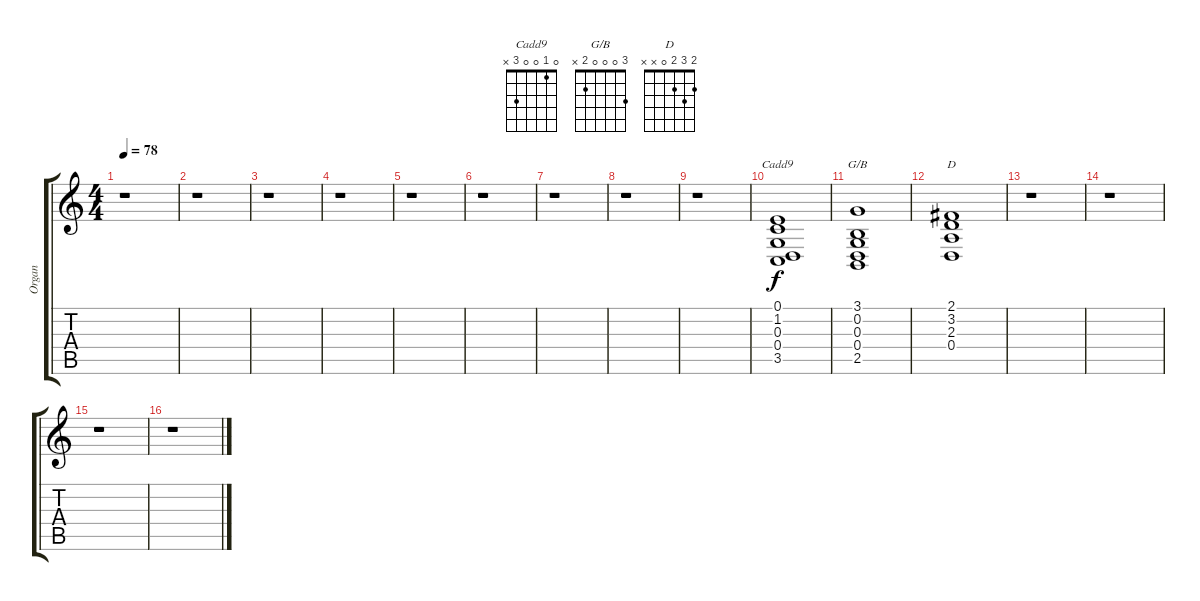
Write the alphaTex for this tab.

\track ("Organ" "Organ") {instrument rockorgan}
\staff {score tabs}
\tuning (E4 B3 G3 D3 A2 E2) {hide}
\chord ("Cadd9" 0 1 0 0 3 x)
\chord ("G/B" 3 0 0 0 2 x)
\chord ("D" 2 3 2 0 x x)
\ts (4 4)
\tempo 78
\clef g2
\ks c
r.1{dy f instrument rockorgan} |
r.1 |
r.1 |
r.1 |
r.1 |
r.1 |
r.1 |
r.1 |
r.1 |
(0.1 1.2 0.3 0.4 3.5).1{ch "Cadd9"} |
(3.1 0.2 0.3 0.4 2.5).1{ch "G/B"} |
(2.1 3.2 2.3 0.4).1{ch "D"} |
r.1 |
r.1 |
r.1 |
r.1
